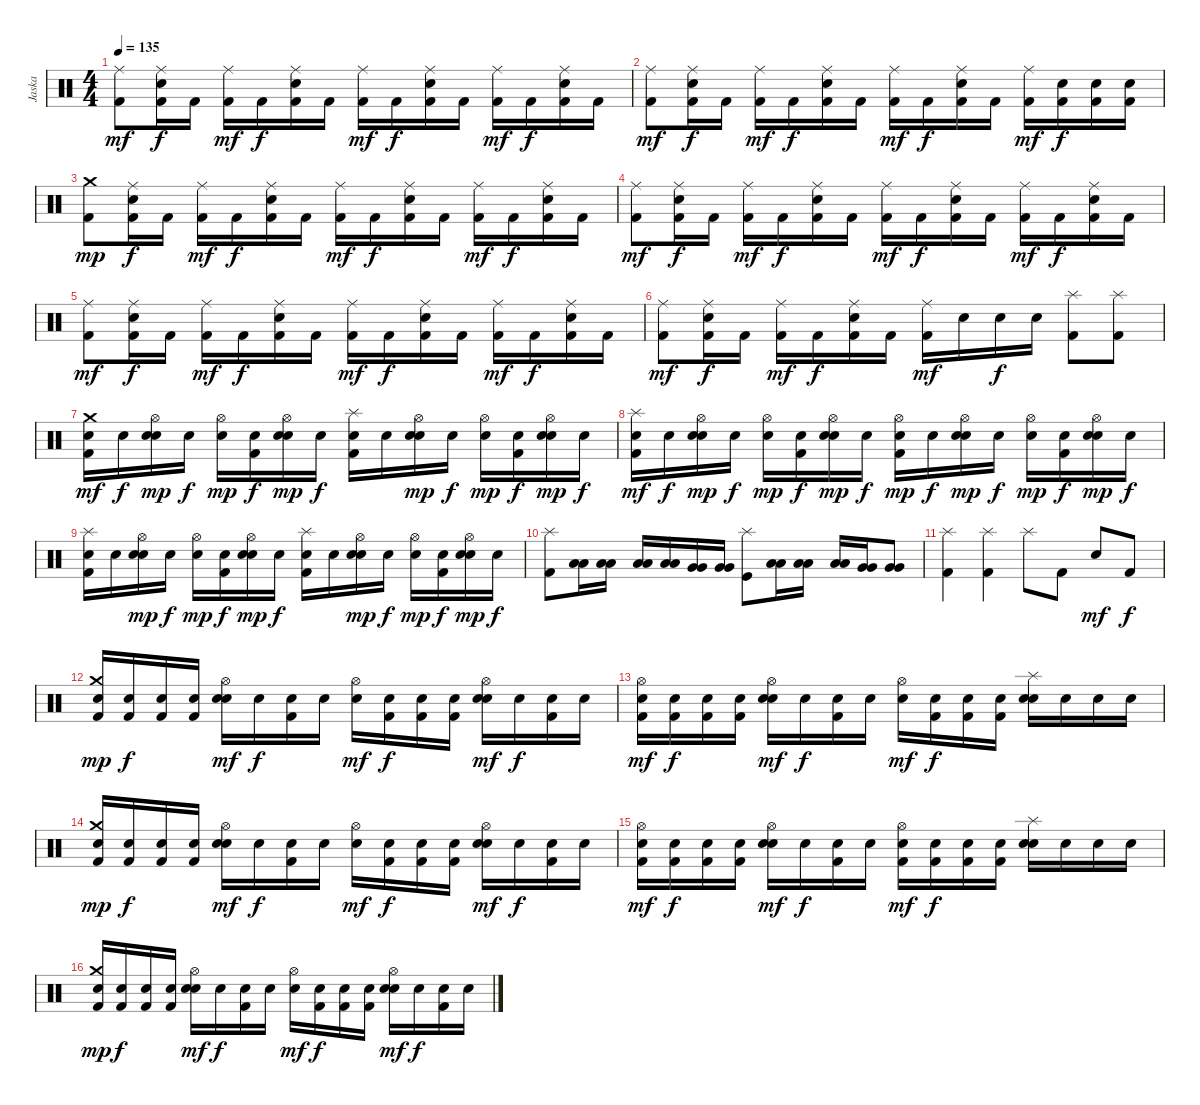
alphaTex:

\track ("Jaska" "Jaska") {instrument percussion}
\staff {score}
\articulation defaults
\ts (4 4)
\tempo 135
\clef neutral
\ks c
("Ride (middle)" "Kick (hit) 2").8{dy mf} ("Ride (middle)" "Electric Snare (hit)" "Kick (hit) 2").16{dy f} "Kick (hit) 2".16 ("Ride (middle)" "Kick (hit) 2").16{dy mf} "Kick (hit) 2".16{dy f} ("Ride (middle)" "Electric Snare (hit)" "Kick (hit) 2").16 "Kick (hit) 2".16 ("Ride (middle)" "Kick (hit) 2").16{dy mf} "Kick (hit) 2".16{dy f} ("Ride (middle)" "Electric Snare (hit)" "Kick (hit) 2").16 "Kick (hit) 2".16 ("Ride (middle)" "Kick (hit) 2").16{dy mf} "Kick (hit) 2".16{dy f} ("Ride (middle)" "Electric Snare (hit)" "Kick (hit) 2").16 "Kick (hit) 2".16 |
("Ride (middle)" "Kick (hit) 2").8{dy mf} ("Ride (middle)" "Electric Snare (hit)" "Kick (hit) 2").16{dy f} "Kick (hit) 2".16 ("Ride (middle)" "Kick (hit) 2").16{dy mf} "Kick (hit) 2".16{dy f} ("Ride (middle)" "Electric Snare (hit)" "Kick (hit) 2").16 "Kick (hit) 2".16 ("Ride (middle)" "Kick (hit) 2").16{dy mf} "Kick (hit) 2".16{dy f} ("Ride (middle)" "Electric Snare (hit)" "Kick (hit) 2").16 "Kick (hit) 2".16 ("Ride (middle)" "Kick (hit) 2").16{dy mf} ("Electric Snare (hit)" "Kick (hit) 2").16{dy f} ("Electric Snare (hit)" "Kick (hit) 2").16 ("Electric Snare (hit)" "Kick (hit) 2").16 |
("Crash medium (hit)" "Kick (hit) 2").8{dy mp} ("Ride (middle)" "Electric Snare (hit)" "Kick (hit) 2").16{dy f} "Kick (hit) 2".16 ("Ride (middle)" "Kick (hit) 2").16{dy mf} "Kick (hit) 2".16{dy f} ("Ride (middle)" "Electric Snare (hit)" "Kick (hit) 2").16 "Kick (hit) 2".16 ("Ride (middle)" "Kick (hit) 2").16{dy mf} "Kick (hit) 2".16{dy f} ("Ride (middle)" "Electric Snare (hit)" "Kick (hit) 2").16 "Kick (hit) 2".16 ("Ride (middle)" "Kick (hit) 2").16{dy mf} "Kick (hit) 2".16{dy f} ("Ride (middle)" "Electric Snare (hit)" "Kick (hit) 2").16 "Kick (hit) 2".16 |
("Ride (middle)" "Kick (hit) 2").8{dy mf} ("Ride (middle)" "Electric Snare (hit)" "Kick (hit) 2").16{dy f} "Kick (hit) 2".16 ("Ride (middle)" "Kick (hit) 2").16{dy mf} "Kick (hit) 2".16{dy f} ("Ride (middle)" "Electric Snare (hit)" "Kick (hit) 2").16 "Kick (hit) 2".16 ("Ride (middle)" "Kick (hit) 2").16{dy mf} "Kick (hit) 2".16{dy f} ("Ride (middle)" "Electric Snare (hit)" "Kick (hit) 2").16 "Kick (hit) 2".16 ("Ride (middle)" "Kick (hit) 2").16{dy mf} "Kick (hit) 2".16{dy f} ("Ride (middle)" "Electric Snare (hit)" "Kick (hit) 2").16 "Kick (hit) 2".16 |
("Ride (middle)" "Kick (hit) 2").8{dy mf} ("Ride (middle)" "Electric Snare (hit)" "Kick (hit) 2").16{dy f} "Kick (hit) 2".16 ("Ride (middle)" "Kick (hit) 2").16{dy mf} "Kick (hit) 2".16{dy f} ("Ride (middle)" "Electric Snare (hit)" "Kick (hit) 2").16 "Kick (hit) 2".16 ("Ride (middle)" "Kick (hit) 2").16{dy mf} "Kick (hit) 2".16{dy f} ("Ride (middle)" "Electric Snare (hit)" "Kick (hit) 2").16 "Kick (hit) 2".16 ("Ride (middle)" "Kick (hit) 2").16{dy mf} "Kick (hit) 2".16{dy f} ("Ride (middle)" "Electric Snare (hit)" "Kick (hit) 2").16 "Kick (hit) 2".16 |
("Ride (middle)" "Kick (hit) 2").8{dy mf} ("Ride (middle)" "Electric Snare (hit)" "Kick (hit) 2").16{dy f} "Kick (hit) 2".16 ("Ride (middle)" "Kick (hit) 2").16{dy mf} "Kick (hit) 2".16{dy f} ("Ride (middle)" "Electric Snare (hit)" "Kick (hit) 2").16 "Kick (hit) 2".16 ("Ride (middle)" "Kick (hit) 2").16{dy mf} "Electric Snare (hit)".16 "Electric Snare (hit)".16{dy f} "Electric Snare (hit)".16 ("Splash (hit)" "Kick (hit) 2").8 ("Splash (hit)" "Kick (hit) 2").8 |
("Snare (hit)"{x} "Crash medium (hit)" "Kick (hit) 2").16{dy mf} "Snare (hit)"{x}.16{dy f} ("Snare (hit)"{x} "Hi-Hat (open)" "Electric Snare (hit)").16{dy mp} "Snare (hit)"{x}.16{dy f} ("Snare (hit)"{x} "Hi-Hat (open)").16{dy mp} ("Snare (hit)"{x} "Kick (hit) 2").16{dy f} ("Snare (hit)"{x} "Hi-Hat (open)" "Electric Snare (hit)").16{dy mp} "Snare (hit)"{x}.16{dy f} ("Snare (hit)"{x} "Splash (hit)" "Kick (hit) 2").16 "Snare (hit)"{x}.16 ("Snare (hit)"{x} "Hi-Hat (open)" "Electric Snare (hit)").16{dy mp} "Snare (hit)"{x}.16{dy f} ("Snare (hit)"{x} "Hi-Hat (open)").16{dy mp} ("Snare (hit)"{x} "Kick (hit) 2").16{dy f} ("Snare (hit)"{x} "Hi-Hat (open)" "Electric Snare (hit)").16{dy mp} "Snare (hit)"{x}.16{dy f} |
("Snare (hit)"{x} "Splash (hit)" "Kick (hit) 2").16{dy mf} "Snare (hit)"{x}.16{dy f} ("Snare (hit)"{x} "Hi-Hat (open)" "Electric Snare (hit)").16{dy mp} "Snare (hit)"{x}.16{dy f} ("Snare (hit)"{x} "Hi-Hat (open)").16{dy mp} ("Snare (hit)"{x} "Kick (hit) 2").16{dy f} ("Snare (hit)"{x} "Hi-Hat (open)" "Electric Snare (hit)").16{dy mp} "Snare (hit)"{x}.16{dy f} ("Snare (hit)"{x} "Hi-Hat (open)" "Kick (hit) 2").16{dy mp} "Snare (hit)"{x}.16{dy f} ("Snare (hit)"{x} "Hi-Hat (open)" "Electric Snare (hit)").16{dy mp} "Snare (hit)"{x}.16{dy f} ("Snare (hit)"{x} "Hi-Hat (open)").16{dy mp} ("Snare (hit)"{x} "Kick (hit) 2").16{dy f} ("Snare (hit)"{x} "Hi-Hat (open)" "Electric Snare (hit)").16{dy mp} "Snare (hit)"{x}.16{dy f} |
("Snare (hit)"{x} "Splash (hit)" "Kick (hit) 2").16 "Snare (hit)"{x}.16 ("Snare (hit)"{x} "Hi-Hat (open)" "Electric Snare (hit)").16{dy mp} "Snare (hit)"{x}.16{dy f} ("Snare (hit)"{x} "Hi-Hat (open)").16{dy mp} ("Snare (hit)"{x} "Kick (hit) 2").16{dy f} ("Snare (hit)"{x} "Hi-Hat (open)" "Electric Snare (hit)").16{dy mp} "Snare (hit)"{x}.16{dy f} ("Snare (hit)"{x} "Splash (hit)" "Kick (hit) 2").16 "Snare (hit)"{x}.16 ("Snare (hit)"{x} "Hi-Hat (open)" "Electric Snare (hit)").16{dy mp} "Snare (hit)"{x}.16{dy f} ("Snare (hit)"{x} "Hi-Hat (open)").16{dy mp} ("Snare (hit)"{x} "Kick (hit) 2").16{dy f} ("Snare (hit)"{x} "Hi-Hat (open)" "Electric Snare (hit)").16{dy mp} "Snare (hit)"{x}.16{dy f} |
("Splash (hit)" "Kick (hit) 2").8 ("Low Tom (hit)" "Low Tom (hit)").16 ("Low Tom (hit)" "Low Tom (hit)").16 ("Low Tom (hit)" "Low Tom (hit)").16 ("Low Tom (hit)" "Low Tom (hit)").16 ("Very Low Tom (hit)" "Very Low Tom (hit)").16 ("Very Low Tom (hit)" "Very Low Tom (hit)").16 ("Splash (hit)" "Kick (hit)").8 ("Low Tom (hit)" "Low Tom (hit)").16 ("Low Tom (hit)" "Low Tom (hit)").16 ("Low Tom (hit)" "Low Tom (hit)").16 ("Very Low Tom (hit)" "Very Low Tom (hit)").16 ("Very Low Tom (hit)" "Very Low Tom (hit)").8 |
("Splash (hit)" "Kick (hit) 2").4 ("Splash (hit)" "Kick (hit) 2").4 "Splash (hit)".8 "Kick (hit) 2".8 "Electric Snare (hit)".8{dy mf} "Kick (hit) 2".8{dy f} |
("Snare (hit)"{x} "Crash medium (hit)" "Kick (hit) 2").16{dy mp} ("Snare (hit)"{x} "Kick (hit) 2").16{dy f} ("Snare (hit)"{x} "Kick (hit) 2").16 ("Snare (hit)"{x} "Kick (hit) 2").16 ("Snare (hit)"{x} "Hi-Hat (open)" "Electric Snare (hit)").16{dy mf} "Snare (hit)"{x}.16{dy f} ("Snare (hit)"{x} "Kick (hit) 2").16 "Snare (hit)"{x}.16 ("Snare (hit)"{x} "Hi-Hat (open)").16{dy mf} ("Snare (hit)"{x} "Kick (hit) 2").16{dy f} ("Snare (hit)"{x} "Kick (hit) 2").16 ("Snare (hit)"{x} "Kick (hit) 2").16 ("Snare (hit)"{x} "Hi-Hat (open)" "Electric Snare (hit)").16{dy mf} "Snare (hit)"{x}.16{dy f} ("Snare (hit)"{x} "Kick (hit) 2").16 "Snare (hit)"{x}.16 |
("Snare (hit)"{x} "Hi-Hat (open)" "Kick (hit) 2").16{dy mf} ("Snare (hit)"{x} "Kick (hit) 2").16{dy f} ("Snare (hit)"{x} "Kick (hit) 2").16 ("Snare (hit)"{x} "Kick (hit) 2").16 ("Snare (hit)"{x} "Hi-Hat (open)" "Electric Snare (hit)").16{dy mf} "Snare (hit)"{x}.16{dy f} ("Snare (hit)"{x} "Kick (hit) 2").16 "Snare (hit)"{x}.16 ("Snare (hit)"{x} "Hi-Hat (open)").16{dy mf} ("Snare (hit)"{x} "Kick (hit) 2").16{dy f} ("Snare (hit)"{x} "Kick (hit) 2").16 ("Snare (hit)"{x} "Kick (hit) 2").16 ("Snare (hit)"{x} "Splash (hit)" "Electric Snare (hit)").16 "Snare (hit)"{x}.16 "Snare (hit)"{x}.16 "Snare (hit)"{x}.16 |
("Snare (hit)"{x} "Crash medium (hit)" "Kick (hit) 2").16{dy mp} ("Snare (hit)"{x} "Kick (hit) 2").16{dy f} ("Snare (hit)"{x} "Kick (hit) 2").16 ("Snare (hit)"{x} "Kick (hit) 2").16 ("Snare (hit)"{x} "Hi-Hat (open)" "Electric Snare (hit)").16{dy mf} "Snare (hit)"{x}.16{dy f} ("Snare (hit)"{x} "Kick (hit) 2").16 "Snare (hit)"{x}.16 ("Snare (hit)"{x} "Hi-Hat (open)").16{dy mf} ("Snare (hit)"{x} "Kick (hit) 2").16{dy f} ("Snare (hit)"{x} "Kick (hit) 2").16 ("Snare (hit)"{x} "Kick (hit) 2").16 ("Snare (hit)"{x} "Hi-Hat (open)" "Electric Snare (hit)").16{dy mf} "Snare (hit)"{x}.16{dy f} ("Snare (hit)"{x} "Kick (hit) 2").16 "Snare (hit)"{x}.16 |
("Snare (hit)"{x} "Hi-Hat (open)" "Kick (hit) 2").16{dy mf} ("Snare (hit)"{x} "Kick (hit) 2").16{dy f} ("Snare (hit)"{x} "Kick (hit) 2").16 ("Snare (hit)"{x} "Kick (hit) 2").16 ("Snare (hit)"{x} "Hi-Hat (open)" "Electric Snare (hit)").16{dy mf} "Snare (hit)"{x}.16{dy f} ("Snare (hit)"{x} "Kick (hit) 2").16 "Snare (hit)"{x}.16 ("Snare (hit)"{x} "Hi-Hat (open)" "Kick (hit) 2").16{dy mf} ("Snare (hit)"{x} "Kick (hit) 2").16{dy f} ("Snare (hit)"{x} "Kick (hit) 2").16 ("Snare (hit)"{x} "Kick (hit) 2").16 ("Snare (hit)"{x} "Splash (hit)" "Electric Snare (hit)").16 "Snare (hit)"{x}.16 "Snare (hit)"{x}.16 "Snare (hit)"{x}.16 |
("Snare (hit)"{x} "Crash medium (hit)" "Kick (hit) 2").16{dy mp} ("Snare (hit)"{x} "Kick (hit) 2").16{dy f} ("Snare (hit)"{x} "Kick (hit) 2").16 ("Snare (hit)"{x} "Kick (hit) 2").16 ("Snare (hit)"{x} "Hi-Hat (open)" "Electric Snare (hit)").16{dy mf} "Snare (hit)"{x}.16{dy f} ("Snare (hit)"{x} "Kick (hit) 2").16 "Snare (hit)"{x}.16 ("Snare (hit)"{x} "Hi-Hat (open)").16{dy mf} ("Snare (hit)"{x} "Kick (hit) 2").16{dy f} ("Snare (hit)"{x} "Kick (hit) 2").16 ("Snare (hit)"{x} "Kick (hit) 2").16 ("Snare (hit)"{x} "Hi-Hat (open)" "Electric Snare (hit)").16{dy mf} "Snare (hit)"{x}.16{dy f} ("Snare (hit)"{x} "Kick (hit) 2").16 "Snare (hit)"{x}.16
